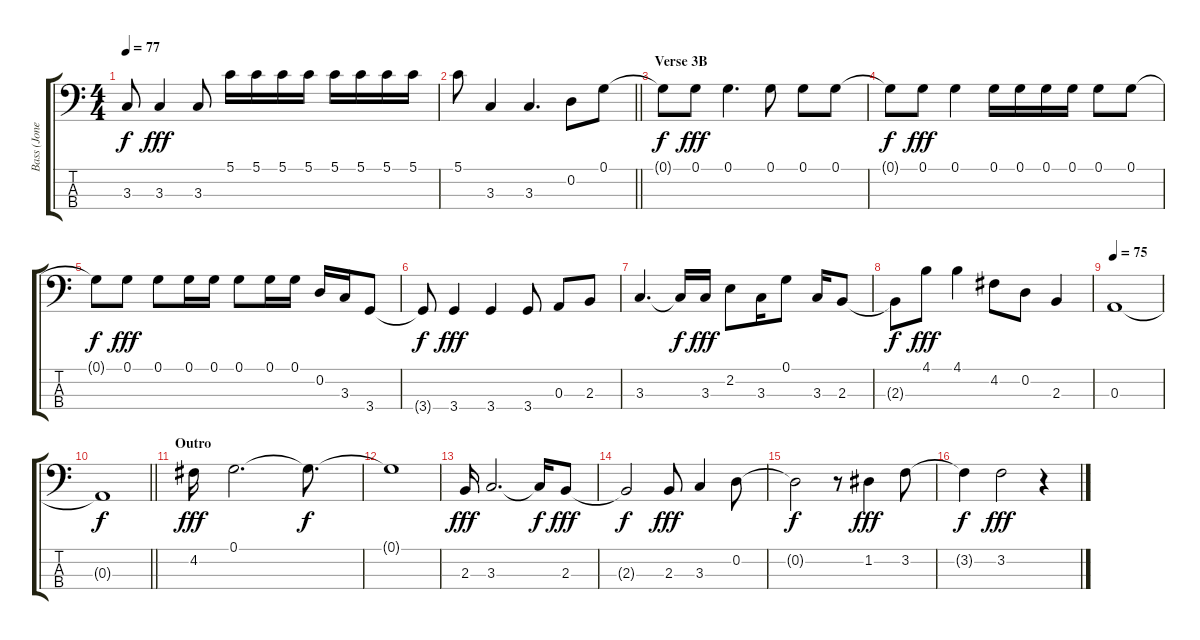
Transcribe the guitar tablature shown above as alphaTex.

\track ("Bass (Jones)" "Bass (Jone") {instrument electricbassfinger}
\staff {score tabs}
\tuning (G2 D2 A1 E1) {hide}
\ts (4 4)
\tempo 77
\clef f4
\ks c
3.3{t}.8{dy f} 3.3.4{dy fff} 3.3.8 5.1.16 5.1.16 5.1.16 5.1.16 5.1.16 5.1.16 5.1.16 5.1.16 |
\barLineRight lightlight
5.1.8 3.3.4 3.3.4{d} 0.2.8 0.1.8 |
\section ("" "Verse 3B")
0.1{t}.8{dy f} 0.1.8{dy fff} 0.1.4{d} 0.1.8 0.1.8 0.1.8 |
0.1{t}.8{dy f} 0.1.8{dy fff} 0.1.4 0.1.16 0.1.16 0.1.16 0.1.16 0.1.8 0.1.8 |
0.1{t}.8{dy f} 0.1.8{dy fff} 0.1.8 0.1.16 0.1.16 0.1.8 0.1.16 0.1.16 0.2.16 3.3.16 3.4.8 |
3.4{t}.8{dy f} 3.4.4{dy fff} 3.4.4 3.4.8 0.3.8 2.3.8 |
3.3.4{d} 3.3{t}.16{dy f} 3.3.16{dy fff} 2.2.8 3.3.16 0.1.8 3.3.16 2.3.8 |
2.3{t}.8{dy f} 4.1.8{dy fff} 4.1.4 4.2.8 0.2.8 2.3.4 |
\tempo 75
0.3.1 |
\barLineRight lightlight
0.3{t}.1{dy f} |
\section ("" "Outro")
4.2.16{dy fff} 0.1.2{d} 0.1{t}.8{d dy f} |
0.1{t}.1 |
2.3.16{dy fff} 3.3.2{d} 3.3{t}.16{dy f} 2.3.8{dy fff} |
2.3{t}.2{dy f} 2.3.8{dy fff} 3.3.4 0.2.8 |
0.2{t}.2{dy f} r.8 1.2.4{dy fff} 3.2.8 |
3.2{t}.4{dy f} 3.2.2{dy fff} r.4
